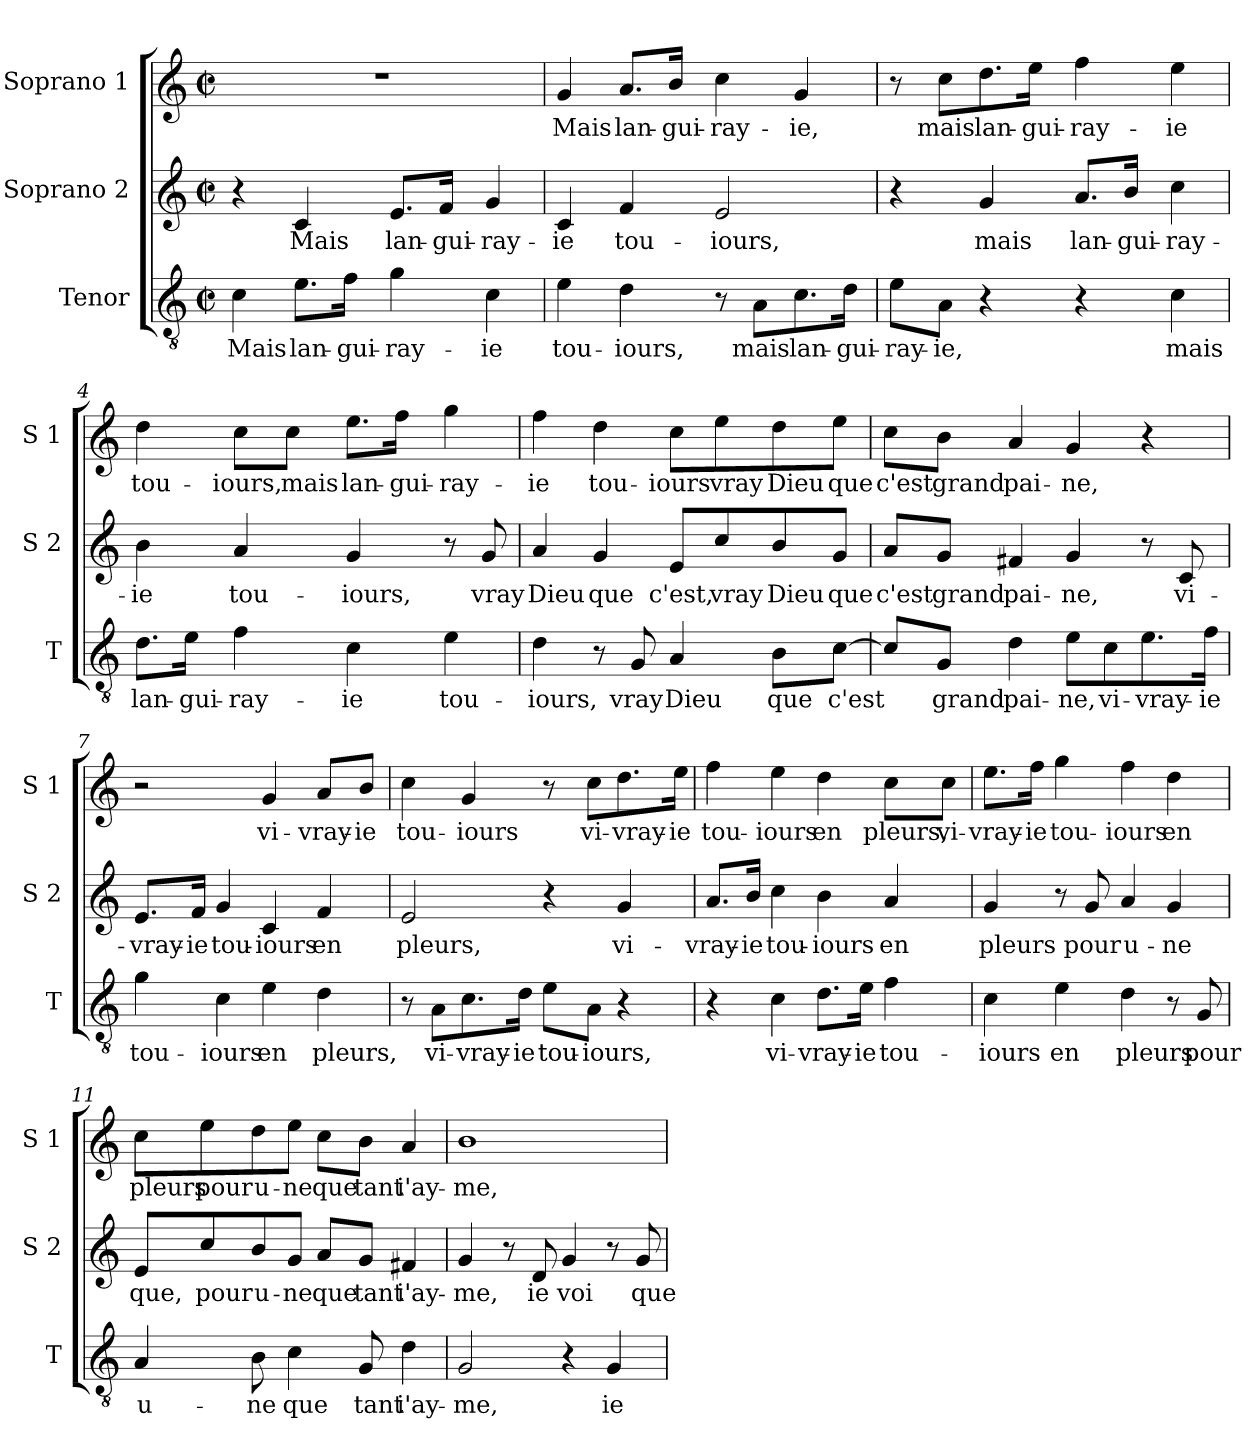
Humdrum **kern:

**kern	**text	**kern	**text	**kern	**text
*part3	*part3	*part2	*part2	*part1	*part1
*staff3	*staff3	*staff2	*staff2	*staff1	*staff1
*I"Tenor	*	*I"Soprano 2	*	*I"Soprano 1	*
*I'T	*	*I'S 2	*	*I'S 1	*
*clefGv2	*	*clefG2	*	*clefG2	*
*k[]	*	*k[]	*	*k[]	*
*C:	*	*C:	*	*C:	*
*M2/2	*	*M2/2	*	*M2/2	*
*met(c|)	*	*met(c|)	*	*met(c|)	*
=1	=1	=1	=1	=1	=1
!	!LO:LY:b	!	!	!	!
4c\	Mais	4r	.	1r	.
!	!LO:LY:b	!	!LO:LY:b	!	!
8.e\L	lan-	4c/	Mais	.	.
!	!LO:LY:b	!	!	!	!
16f\Jk	-gui-	.	.	.	.
!	!LO:LY:b	!	!LO:LY:b	!	!
4g\	-ray-	8.e/L	lan-	.	.
!	!	!	!LO:LY:b	!	!
.	.	16f/Jk	-gui-	.	.
!	!LO:LY:b	!	!LO:LY:b	!	!
4c\	-ie	4g/	-ray-	.	.
=2	=2	=2	=2	=2	=2
!	!LO:LY:b	!	!LO:LY:b	!	!LO:LY:b
4e\	tou-	4c/	-ie	4g/	Mais
!	!LO:LY:b	!	!LO:LY:b	!	!LO:LY:b
4d\	-iours,	4f/	tou-	8.a/L	lan-
!	!	!	!	!	!LO:LY:b
.	.	.	.	16b/Jk	-gui-
!	!	!	!LO:LY:b	!	!LO:LY:b
8r	.	2e/	-iours,	4cc\	-ray-
!	!LO:LY:b	!	!	!	!
8A\L	mais	.	.	.	.
!	!LO:LY:b	!	!	!	!LO:LY:b
8.c\	lan-	.	.	4g/	-ie,
!	!LO:LY:b	!	!	!	!
16d\Jk	-gui-	.	.	.	.
=3	=3	=3	=3	=3	=3
!	!LO:LY:b	!	!	!	!
8e\L	-ray-	4r	.	8r	.
!	!LO:LY:b	!	!	!	!LO:LY:b
8A\J	-ie,	.	.	8cc\L	mais
!	!	!	!LO:LY:b	!	!LO:LY:b
4r	.	4g/	mais	8.dd\	lan-
!	!	!	!	!	!LO:LY:b
.	.	.	.	16ee\Jk	-gui-
!	!	!	!LO:LY:b	!	!LO:LY:b
4r	.	8.a/L	lan-	4ff\	-ray-
!	!	!	!LO:LY:b	!	!
.	.	16b/Jk	-gui-	.	.
!	!LO:LY:b	!	!LO:LY:b	!	!LO:LY:b
4c\	mais	4cc\	-ray-	4ee\	-ie
!!LO:LB:g=z
=4	=4	=4	=4	=4	=4
!	!LO:LY:b	!	!LO:LY:b	!	!LO:LY:b
8.d\L	lan-	4b\	-ie	4dd\	tou-
!	!LO:LY:b	!	!	!	!
16e\Jk	-gui-	.	.	.	.
!	!LO:LY:b	!	!LO:LY:b	!	!LO:LY:b
4f\	-ray-	4a/	tou-	8cc\L	-iours,
!	!	!	!	!	!LO:LY:b
.	.	.	.	8cc\J	mais
!	!LO:LY:b	!	!LO:LY:b	!	!LO:LY:b
4c\	-ie	4g/	-iours,	8.ee\L	lan-
!	!	!	!	!	!LO:LY:b
.	.	.	.	16ff\Jk	-gui-
!	!LO:LY:b	!	!	!	!LO:LY:b
4e\	tou-	8r	.	4gg\	-ray-
!	!	!	!LO:LY:b	!	!
.	.	8g/	vray	.	.
=5	=5	=5	=5	=5	=5
!	!LO:LY:b	!	!LO:LY:b	!	!LO:LY:b
4d\	-iours,	4a/	Dieu	4ff\	-ie
!	!	!	!LO:LY:b	!	!LO:LY:b
8r	.	4g/	que	4dd\	tou-
!	!LO:LY:b	!	!	!	!
8G/	vray	.	.	.	.
!	!LO:LY:b	!	!LO:LY:b	!	!LO:LY:b
4A/	Dieu	8e/L	c'est,	8cc\L	-iours
!	!	!	!LO:LY:b	!	!LO:LY:b
.	.	8cc/	vray	8ee\	vray
!	!LO:LY:b	!	!LO:LY:b	!	!LO:LY:b
8B\L	que	8b/	Dieu	8dd\	Dieu
!	!LO:LY:b	!	!LO:LY:b	!	!LO:LY:b
[8c\J	c'est	8g/J	que	8ee\J	que
=6	=6	=6	=6	=6	=6
!	!	!	!LO:LY:b	!	!LO:LY:b
8c/L]	.	8a/L	c'est	8cc\L	c'est
!	!LO:LY:b	!	!LO:LY:b	!	!LO:LY:b
8G/J	grand	8g/J	grand	8b\J	grand
!	!LO:LY:b	!	!LO:LY:b	!	!LO:LY:b
4d\	pai-	4f#X/	pai-	4a/	pai-
!	!LO:LY:b	!	!LO:LY:b	!	!LO:LY:b
8e\L	-ne,	4g/	-ne,	4g/	-ne,
!	!LO:LY:b	!	!	!	!
8c\	vi-	.	.	.	.
!	!LO:LY:b	!	!	!	!
8.e\	-vray-	8r	.	4r	.
!	!	!	!LO:LY:b	!	!
.	.	8c/	vi-	.	.
!	!LO:LY:b	!	!	!	!
16f\Jk	-ie	.	.	.	.
!!LO:LB:g=z
=7	=7	=7	=7	=7	=7
!	!LO:LY:b	!	!LO:LY:b	!	!
4g\	tou-	8.e/L	-vray-	2r	.
!	!	!	!LO:LY:b	!	!
.	.	16f/Jk	-ie	.	.
!	!LO:LY:b	!	!LO:LY:b	!	!
4c\	-iours	4g/	tou-	.	.
!	!LO:LY:b	!	!LO:LY:b	!	!LO:LY:b
4e\	en	4c/	-iours	4g/	vi-
!	!LO:LY:b	!	!LO:LY:b	!	!LO:LY:b
4d\	pleurs,	4f/	en	8a/L	-vray-
!	!	!	!	!	!LO:LY:b
.	.	.	.	8b/J	-ie
=8	=8	=8	=8	=8	=8
!	!	!	!LO:LY:b	!	!LO:LY:b
8r	.	2e/	pleurs,	4cc\	tou-
!	!LO:LY:b	!	!	!	!
8A\L	vi-	.	.	.	.
!	!LO:LY:b	!	!	!	!LO:LY:b
8.c\	-vray-	.	.	4g/	-iours
!	!LO:LY:b	!	!	!	!
16d\Jk	-ie	.	.	.	.
!	!LO:LY:b	!	!	!	!
8e\L	tou-	4r	.	8r	.
!	!LO:LY:b	!	!	!	!LO:LY:b
8A\J	-iours,	.	.	8cc\L	vi-
!	!	!	!LO:LY:b	!	!LO:LY:b
4r	.	4g/	vi-	8.dd\	-vray-
!	!	!	!	!	!LO:LY:b
.	.	.	.	16ee\Jk	-ie
=9	=9	=9	=9	=9	=9
!	!	!	!LO:LY:b	!	!LO:LY:b
4r	.	8.a/L	-vray-	4ff\	tou-
!	!	!	!LO:LY:b	!	!
.	.	16b/Jk	-ie	.	.
!	!LO:LY:b	!	!LO:LY:b	!	!LO:LY:b
4c\	vi-	4cc\	tou-	4ee\	-iours
!	!LO:LY:b	!	!LO:LY:b	!	!LO:LY:b
8.d\L	-vray-	4b\	-iours	4dd\	en
!	!LO:LY:b	!	!	!	!
16e\Jk	-ie	.	.	.	.
!	!LO:LY:b	!	!LO:LY:b	!	!LO:LY:b
4f\	tou-	4a/	en	8cc\L	pleurs,
!	!	!	!	!	!LO:LY:b
.	.	.	.	8cc\J	vi-
!!LO:PB:g=z
=10	=10	=10	=10	=10	=10
!	!LO:LY:b	!	!LO:LY:b	!	!LO:LY:b
4c\	-iours	4g/	pleurs	8.ee\L	-vray-
!	!	!	!	!	!LO:LY:b
.	.	.	.	16ff\Jk	-ie
!	!LO:LY:b	!	!	!	!LO:LY:b
4e\	en	8r	.	4gg\	tou-
!	!	!	!LO:LY:b	!	!
.	.	8g/	pour	.	.
!	!LO:LY:b	!	!LO:LY:b	!	!LO:LY:b
4d\	pleurs	4a/	u-	4ff\	-iours
!	!	!	!LO:LY:b	!	!LO:LY:b
8r	.	4g/	-ne	4dd\	en
!	!LO:LY:b	!	!	!	!
8G/	pour	.	.	.	.
=11	=11	=11	=11	=11	=11
!	!LO:LY:b	!	!LO:LY:b	!	!LO:LY:b
4A/	u-	8e/L	que,	8cc\L	pleurs
!	!	!	!LO:LY:b	!	!LO:LY:b
.	.	8cc/	pour	8ee\	pour
!	!LO:LY:b	!	!LO:LY:b	!	!LO:LY:b
8B\	-ne	8b/	u-	8dd\	u-
!	!LO:LY:b	!	!LO:LY:b	!	!LO:LY:b
4c\	que	8g/J	-ne	8ee\J	-ne
!	!	!	!LO:LY:b	!	!LO:LY:b
.	.	8a/L	que	8cc\L	que
!	!LO:LY:b	!	!LO:LY:b	!	!LO:LY:b
8G/	tant	8g/J	tant	8b\J	tant
!	!LO:LY:b	!	!LO:LY:b	!	!LO:LY:b
4d\	i'ay-	4f#X/	i'ay-	4a/	i'ay-
=12	=12	=12	=12	=12	=12
!	!LO:LY:b	!	!LO:LY:b	!	!LO:LY:b
2G/	-me,	4g/	-me,	1b	-me,
.	.	8r	.	.	.
!	!	!	!LO:LY:b	!	!
.	.	8d/	ie	.	.
!	!	!	!LO:LY:b	!	!
4r	.	4g/	voi	.	.
!	!LO:LY:b	!	!	!	!
4G/	ie	8r	.	.	.
!	!	!	!LO:LY:b	!	!
.	.	8g/	que	.	.
=	=	=	=	=	=
*-	*-	*-	*-	*-	*-
